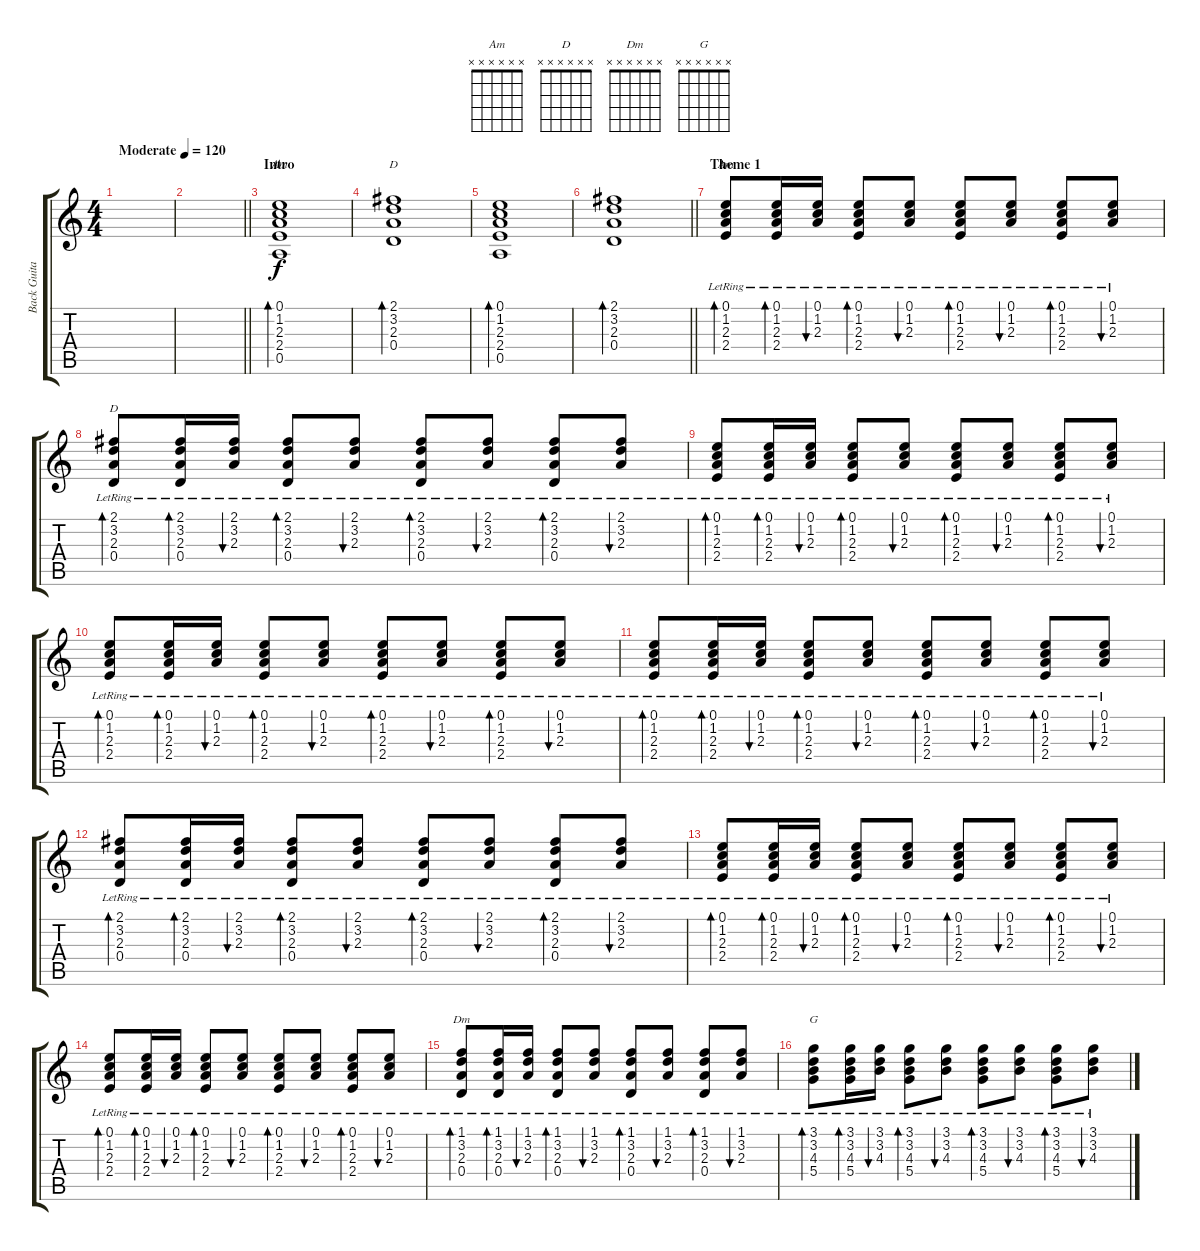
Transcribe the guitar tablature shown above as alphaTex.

\track ("Back Guitar" "Back Guita") {instrument acousticguitarsteel}
\staff {score tabs}
\tuning (E4 B3 G3 D3 A2 E2) {hide}
\chord ("Am" 0 1 2 2 0 x)
\chord ("D" 2 3 2 0 x x) {barre 2}
\chord ("Am" x x x x x x)
\chord ("D" x x x x x x)
\chord ("Dm" x x x x x x)
\chord ("G" x x x x x x)
\ts (4 4)
\tempo (120 "Moderate")
\clef g2
\ks c
|
\barLineRight lightlight
|
\section ("" "Intro")
(0.1 1.2 2.3 2.4 0.5).1{bd 120 ch "Am"} |
(2.1 3.2 2.3 0.4).1{bd 120 ch "D"} |
(0.1 1.2 2.3 2.4 0.5).1{bd 120} |
\barLineRight lightlight
(2.1 3.2 2.3 0.4).1{bd 120} |
\section ("" "Theme 1")
(0.1{lr} 1.2{lr} 2.3{lr} 2.4{lr}).8{bd 30 ch "Am" volume 10} (0.1{lr} 1.2{lr} 2.3{lr} 2.4{lr}).16{bd 30} (0.1{lr} 1.2{lr} 2.3{lr}).16{bu 30} (0.1{lr} 1.2{lr} 2.3{lr} 2.4{lr}).8{bd 30} (0.1{lr} 1.2{lr} 2.3{lr}).8{bu 30} (0.1{lr} 1.2{lr} 2.3{lr} 2.4{lr}).8{bd 30} (0.1{lr} 1.2{lr} 2.3{lr}).8{bu 30} (0.1{lr} 1.2{lr} 2.3{lr} 2.4{lr}).8{bd 30} (0.1{lr} 1.2{lr} 2.3{lr}).8{bu 30} |
(2.1{lr} 3.2{lr} 2.3{lr} 0.4{lr}).8{bd 30 ch "D" volume 10} (2.1{lr} 3.2{lr} 2.3{lr} 0.4{lr}).16{bd 30} (2.1{lr} 3.2{lr} 2.3{lr}).16{bu 30} (2.1{lr} 3.2{lr} 2.3{lr} 0.4{lr}).8{bd 30} (2.1{lr} 3.2{lr} 2.3{lr}).8{bu 30} (2.1{lr} 3.2{lr} 2.3{lr} 0.4{lr}).8{bd 30} (2.1{lr} 3.2{lr} 2.3{lr}).8{bu 30} (2.1{lr} 3.2{lr} 2.3{lr} 0.4{lr}).8{bd 30} (2.1{lr} 3.2{lr} 2.3{lr}).8{bu 30} |
(0.1{lr} 1.2{lr} 2.3{lr} 2.4{lr}).8{bd 30 volume 10} (0.1{lr} 1.2{lr} 2.3{lr} 2.4{lr}).16{bd 30} (0.1{lr} 1.2{lr} 2.3{lr}).16{bu 30} (0.1{lr} 1.2{lr} 2.3{lr} 2.4{lr}).8{bd 30} (0.1{lr} 1.2{lr} 2.3{lr}).8{bu 30} (0.1{lr} 1.2{lr} 2.3{lr} 2.4{lr}).8{bd 30} (0.1{lr} 1.2{lr} 2.3{lr}).8{bu 30} (0.1{lr} 1.2{lr} 2.3{lr} 2.4{lr}).8{bd 30} (0.1{lr} 1.2{lr} 2.3{lr}).8{bu 30} |
(0.1{lr} 1.2{lr} 2.3{lr} 2.4{lr}).8{bd 30 volume 10} (0.1{lr} 1.2{lr} 2.3{lr} 2.4{lr}).16{bd 30} (0.1{lr} 1.2{lr} 2.3{lr}).16{bu 30} (0.1{lr} 1.2{lr} 2.3{lr} 2.4{lr}).8{bd 30} (0.1{lr} 1.2{lr} 2.3{lr}).8{bu 30} (0.1{lr} 1.2{lr} 2.3{lr} 2.4{lr}).8{bd 30} (0.1{lr} 1.2{lr} 2.3{lr}).8{bu 30} (0.1{lr} 1.2{lr} 2.3{lr} 2.4{lr}).8{bd 30} (0.1{lr} 1.2{lr} 2.3{lr}).8{bu 30} |
(0.1{lr} 1.2{lr} 2.3{lr} 2.4{lr}).8{bd 30 volume 10} (0.1{lr} 1.2{lr} 2.3{lr} 2.4{lr}).16{bd 30} (0.1{lr} 1.2{lr} 2.3{lr}).16{bu 30} (0.1{lr} 1.2{lr} 2.3{lr} 2.4{lr}).8{bd 30} (0.1{lr} 1.2{lr} 2.3{lr}).8{bu 30} (0.1{lr} 1.2{lr} 2.3{lr} 2.4{lr}).8{bd 30} (0.1{lr} 1.2{lr} 2.3{lr}).8{bu 30} (0.1{lr} 1.2{lr} 2.3{lr} 2.4{lr}).8{bd 30} (0.1{lr} 1.2{lr} 2.3{lr}).8{bu 30} |
(2.1{lr} 3.2{lr} 2.3{lr} 0.4{lr}).8{bd 30 volume 10} (2.1{lr} 3.2{lr} 2.3{lr} 0.4{lr}).16{bd 30} (2.1{lr} 3.2{lr} 2.3{lr}).16{bu 30} (2.1{lr} 3.2{lr} 2.3{lr} 0.4{lr}).8{bd 30} (2.1{lr} 3.2{lr} 2.3{lr}).8{bu 30} (2.1{lr} 3.2{lr} 2.3{lr} 0.4{lr}).8{bd 30} (2.1{lr} 3.2{lr} 2.3{lr}).8{bu 30} (2.1{lr} 3.2{lr} 2.3{lr} 0.4{lr}).8{bd 30} (2.1{lr} 3.2{lr} 2.3{lr}).8{bu 30} |
(0.1{lr} 1.2{lr} 2.3{lr} 2.4{lr}).8{bd 30 volume 10} (0.1{lr} 1.2{lr} 2.3{lr} 2.4{lr}).16{bd 30} (0.1{lr} 1.2{lr} 2.3{lr}).16{bu 30} (0.1{lr} 1.2{lr} 2.3{lr} 2.4{lr}).8{bd 30} (0.1{lr} 1.2{lr} 2.3{lr}).8{bu 30} (0.1{lr} 1.2{lr} 2.3{lr} 2.4{lr}).8{bd 30} (0.1{lr} 1.2{lr} 2.3{lr}).8{bu 30} (0.1{lr} 1.2{lr} 2.3{lr} 2.4{lr}).8{bd 30} (0.1{lr} 1.2{lr} 2.3{lr}).8{bu 30} |
(0.1{lr} 1.2{lr} 2.3{lr} 2.4{lr}).8{bd 30 volume 10} (0.1{lr} 1.2{lr} 2.3{lr} 2.4{lr}).16{bd 30} (0.1{lr} 1.2{lr} 2.3{lr}).16{bu 30} (0.1{lr} 1.2{lr} 2.3{lr} 2.4{lr}).8{bd 30} (0.1{lr} 1.2{lr} 2.3{lr}).8{bu 30} (0.1{lr} 1.2{lr} 2.3{lr} 2.4{lr}).8{bd 30} (0.1{lr} 1.2{lr} 2.3{lr}).8{bu 30} (0.1{lr} 1.2{lr} 2.3{lr} 2.4{lr}).8{bd 30} (0.1{lr} 1.2{lr} 2.3{lr}).8{bu 30} |
(1.1{lr} 3.2{lr} 2.3{lr} 0.4{lr}).8{bd 30 ch "Dm" volume 10} (1.1{lr} 3.2{lr} 2.3{lr} 0.4{lr}).16{bd 30} (1.1{lr} 3.2{lr} 2.3{lr}).16{bu 30} (1.1{lr} 3.2{lr} 2.3{lr} 0.4{lr}).8{bd 30} (1.1{lr} 3.2{lr} 2.3{lr}).8{bu 30} (1.1{lr} 3.2{lr} 2.3{lr} 0.4{lr}).8{bd 30} (1.1{lr} 3.2{lr} 2.3{lr}).8{bu 30} (1.1{lr} 3.2{lr} 2.3{lr} 0.4{lr}).8{bd 30} (1.1{lr} 3.2{lr} 2.3{lr}).8{bu 30} |
(3.1{lr} 3.2{lr} 4.3{lr} 5.4{lr}).8{bd 30 ch "G" volume 10} (3.1{lr} 3.2{lr} 4.3{lr} 5.4{lr}).16{bd 30} (3.1{lr} 3.2{lr} 4.3{lr}).16{bu 30} (3.1{lr} 3.2{lr} 4.3{lr} 5.4{lr}).8{bd 30} (3.1{lr} 3.2{lr} 4.3{lr}).8{bu 30} (3.1{lr} 3.2{lr} 4.3{lr} 5.4{lr}).8{bd 30} (3.1{lr} 3.2{lr} 4.3{lr}).8{bu 30} (3.1{lr} 3.2{lr} 4.3{lr} 5.4{lr}).8{bd 30} (3.1{lr} 3.2{lr} 4.3{lr}).8{bu 30}
